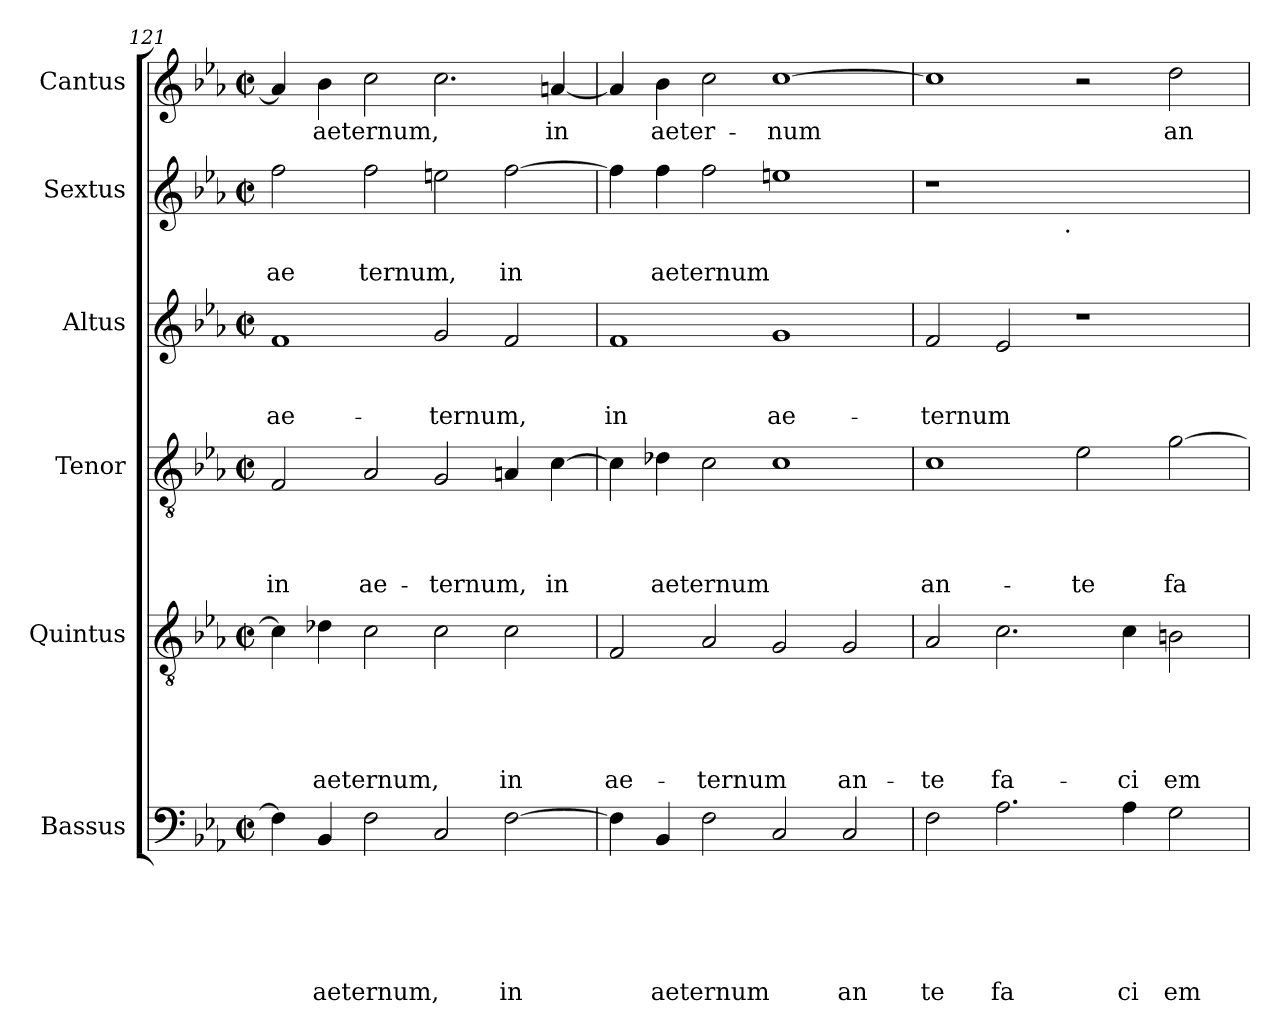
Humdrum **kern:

**kern	**text	**text	**text	**text	**text	**text	**kern	**text	**text	**text	**text	**text	**kern	**text	**text	**text	**text	**kern	**text	**text	**text	**kern	**text	**text	**kern	**text
*part6	*part6	*part6	*part6	*part6	*part6	*part6	*part5	*part5	*part5	*part5	*part5	*part5	*part4	*part4	*part4	*part4	*part4	*part3	*part3	*part3	*part3	*part2	*part2	*part2	*part1	*part1
*staff6	*staff6	*staff6	*staff6	*staff6	*staff6	*staff6	*staff5	*staff5	*staff5	*staff5	*staff5	*staff5	*staff4	*staff4	*staff4	*staff4	*staff4	*staff3	*staff3	*staff3	*staff3	*staff2	*staff2	*staff2	*staff1	*staff1
*I"Bassus	*	*	*	*	*	*	*I"Quintus	*	*	*	*	*	*I"Tenor	*	*	*	*	*I"Altus	*	*	*	*I"Sextus	*	*	*I"Cantus	*
*I'Bassus	*	*	*	*	*	*	*I'Quintus	*	*	*	*	*	*I'Tenor	*	*	*	*	*I'Altus	*	*	*	*I'Sextus	*	*	*I'Cantus	*
*clefF4	*	*	*	*	*	*	*clefGv2	*	*	*	*	*	*clefGv2	*	*	*	*	*clefG2	*	*	*	*clefG2	*	*	*clefG2	*
*k[b-e-a-]	*	*	*	*	*	*	*k[b-e-a-]	*	*	*	*	*	*k[b-e-a-]	*	*	*	*	*k[b-e-a-]	*	*	*	*k[b-e-a-]	*	*	*k[b-e-a-]	*
*E-:	*	*	*	*	*	*	*E-:	*	*	*	*	*	*E-:	*	*	*	*	*E-:	*	*	*	*E-:	*	*	*E-:	*
*M2/2	*	*	*	*	*	*	*M2/2	*	*	*	*	*	*M2/2	*	*	*	*	*M2/2	*	*	*	*M2/2	*	*	*M2/2	*
*met(c|)	*	*	*	*	*	*	*met(c|)	*	*	*	*	*	*met(c|)	*	*	*	*	*met(c|)	*	*	*	*met(c|)	*	*	*met(c|)	*
=121	=121	=121	=121	=121	=121	=121	=121	=121	=121	=121	=121	=121	=121	=121	=121	=121	=121	=121	=121	=121	=121	=121	=121	=121	=121	=121
!	!	!	!	!	!	!	!	!	!	!	!	!	!	!	!	!	!LO:LY:b	!	!	!	!LO:LY:b	!	!	!LO:LY:b	!	!
4F\]	.	.	.	.	.	.	4c\]	.	.	.	.	.	2F/	.	.	.	in	1f	.	.	ae-	2ff\	.	ae	4a/]	.
!	!	!	!	!	!	!LO:LY:b	!	!	!	!	!	!LO:LY:b	!	!	!	!	!	!	!	!	!	!	!	!	!	!LO:LY:b
4BB-/	.	.	.	.	.	aeternum,	4d-X\	.	.	.	.	aeternum,	.	.	.	.	.	.	.	.	.	.	.	.	4b-\	aeternum,
!	!	!	!	!	!	!	!	!	!	!	!	!	!	!	!	!	!LO:LY:b	!	!	!	!	!	!	!LO:LY:b	!	!
2F\	.	.	.	.	.	.	2c\	.	.	.	.	.	2A-/	.	.	.	ae-	.	.	.	.	2ff\	.	ternum,	2cc\	.
!	!	!	!	!	!	!	!	!	!	!	!	!	!	!	!	!	!LO:LY:b	!	!	!	!LO:LY:b	!	!	!	!	!
2C/	.	.	.	.	.	.	2c\	.	.	.	.	.	2G/	.	.	.	-ternum,	2g/	.	.	-ternum,	2een\	.	.	2.cc\	.
!	!	!	!	!	!	!LO:LY:b	!	!	!	!	!	!LO:LY:b	!	!	!	!	!	!	!	!	!	!	!	!LO:LY:b	!	!
[>2F\	.	.	.	.	.	in	2c\	.	.	.	.	in	4An/	.	.	.	.	2f/	.	.	.	[>2ff\	.	in	.	.
!	!	!	!	!	!	!	!	!	!	!	!	!	!	!	!	!	!LO:LY:b	!	!	!	!	!	!	!	!	!LO:LY:b
.	.	.	.	.	.	.	.	.	.	.	.	.	[>4c\	.	.	.	in	.	.	.	.	.	.	.	[<4an/	in
=122	=122	=122	=122	=122	=122	=122	=122	=122	=122	=122	=122	=122	=122	=122	=122	=122	=122	=122	=122	=122	=122	=122	=122	=122	=122	=122
!	!	!	!	!	!	!	!	!	!	!	!	!LO:LY:b	!	!	!	!	!	!	!	!	!LO:LY:b	!	!	!	!	!
4F\]	.	.	.	.	.	.	2F/	.	.	.	.	ae-	4c\]	.	.	.	.	1f	.	.	in	4ff\]	.	.	4a/]	.
!	!	!	!	!	!	!LO:LY:b	!	!	!	!	!	!	!	!	!	!	!LO:LY:b	!	!	!	!	!	!	!LO:LY:b	!	!LO:LY:b
4BB-/	.	.	.	.	.	aeternum	.	.	.	.	.	.	4d-X\	.	.	.	aeternum	.	.	.	.	4ff\	.	aeternum	4b-\	aeter-
!	!	!	!	!	!	!	!	!	!	!	!	!LO:LY:b	!	!	!	!	!	!	!	!	!	!	!	!	!	!
2F\	.	.	.	.	.	.	2A-/	.	.	.	.	-ternum	2c\	.	.	.	.	.	.	.	.	2ff\	.	.	2cc\	.
!	!	!	!	!	!	!	!	!	!	!	!	!	!	!	!	!	!	!	!	!	!LO:LY:b	!	!	!	!	!LO:LY:b
2C/	.	.	.	.	.	.	2G/	.	.	.	.	.	1c	.	.	.	.	1g	.	.	ae-	1een	.	.	[>1cc	-num
!	!	!	!	!	!	!LO:LY:b	!	!	!	!	!	!LO:LY:b	!	!	!	!	!	!	!	!	!	!	!	!	!	!
2C/	.	.	.	.	.	an	2G/	.	.	.	.	an-	.	.	.	.	.	.	.	.	.	.	.	.	.	.
=123	=123	=123	=123	=123	=123	=123	=123	=123	=123	=123	=123	=123	=123	=123	=123	=123	=123	=123	=123	=123	=123	=123	=123	=123	=123	=123
!	!	!	!	!	!	!LO:LY:b	!	!	!	!	!	!LO:LY:b	!	!	!	!	!LO:LY:b	!	!	!	!LO:LY:b	!	!	!	!	!
*	*	*	*	*	*	*	*	*	*	*	*	*	*	*	*	*	*	*	*	*	*	*^	*	*	*	*
2F\	.	.	.	.	.	te	2A-/	.	.	.	.	-te	1c	.	.	.	an-	2f/	.	.	-ternum	1r	2ryy	.	.	1cc]	.
!	!	!	!	!	!	!LO:LY:b	!	!	!	!	!	!LO:LY:b	!	!	!	!	!	!	!	!	!	!	!	!	!	!	!
2.A-\	.	.	.	.	.	fa	2.c\	.	.	.	.	fa-	.	.	.	.	.	2e-/	.	.	.	.	4...ryy	.	.	.	.
!	!	!	!	!	!	!	!	!	!	!	!	!	!	!	!	!	!	!	!	!	!	!	!LO:TX:b:t=.	!	!	!	!
.	.	.	.	.	.	.	.	.	.	.	.	.	.	.	.	.	.	.	.	.	.	.	1ryy	.	.	.	.
!	!	!	!	!	!	!	!	!	!	!	!	!	!	!	!	!	!LO:LY:b	!	!	!	!	!	!	!	!	!	!
.	.	.	.	.	.	.	.	.	.	.	.	.	2e-\	.	.	.	-te	1r	.	.	.	1ryy	.	.	.	2r	.
!	!	!	!	!	!	!LO:LY:b	!	!	!	!	!	!LO:LY:b	!	!	!	!	!	!	!	!	!	!	!	!	!	!	!
4A-\	.	.	.	.	.	ci	4c\	.	.	.	.	-ci	.	.	.	.	.	.	.	.	.	.	.	.	.	.	.
!	!	!	!	!	!	!LO:LY:b	!	!	!	!	!	!LO:LY:b	!	!	!	!	!LO:LY:b	!	!	!	!	!	!	!	!	!	!LO:LY:b
2G\	.	.	.	.	.	em	2Bn\	.	.	.	.	em	[>2g\	.	.	.	fa-	.	.	.	.	.	.	.	.	2dd\	an-
.	.	.	.	.	.	.	.	.	.	.	.	.	.	.	.	.	.	.	.	.	.	.	32ryy	.	.	.	.
*	*	*	*	*	*	*	*	*	*	*	*	*	*	*	*	*	*	*	*	*	*	*v	*v	*	*	*	*
=	=	=	=	=	=	=	=	=	=	=	=	=	=	=	=	=	=	=	=	=	=	=	=	=	=	=
*-	*-	*-	*-	*-	*-	*-	*-	*-	*-	*-	*-	*-	*-	*-	*-	*-	*-	*-	*-	*-	*-	*-	*-	*-	*-	*-
